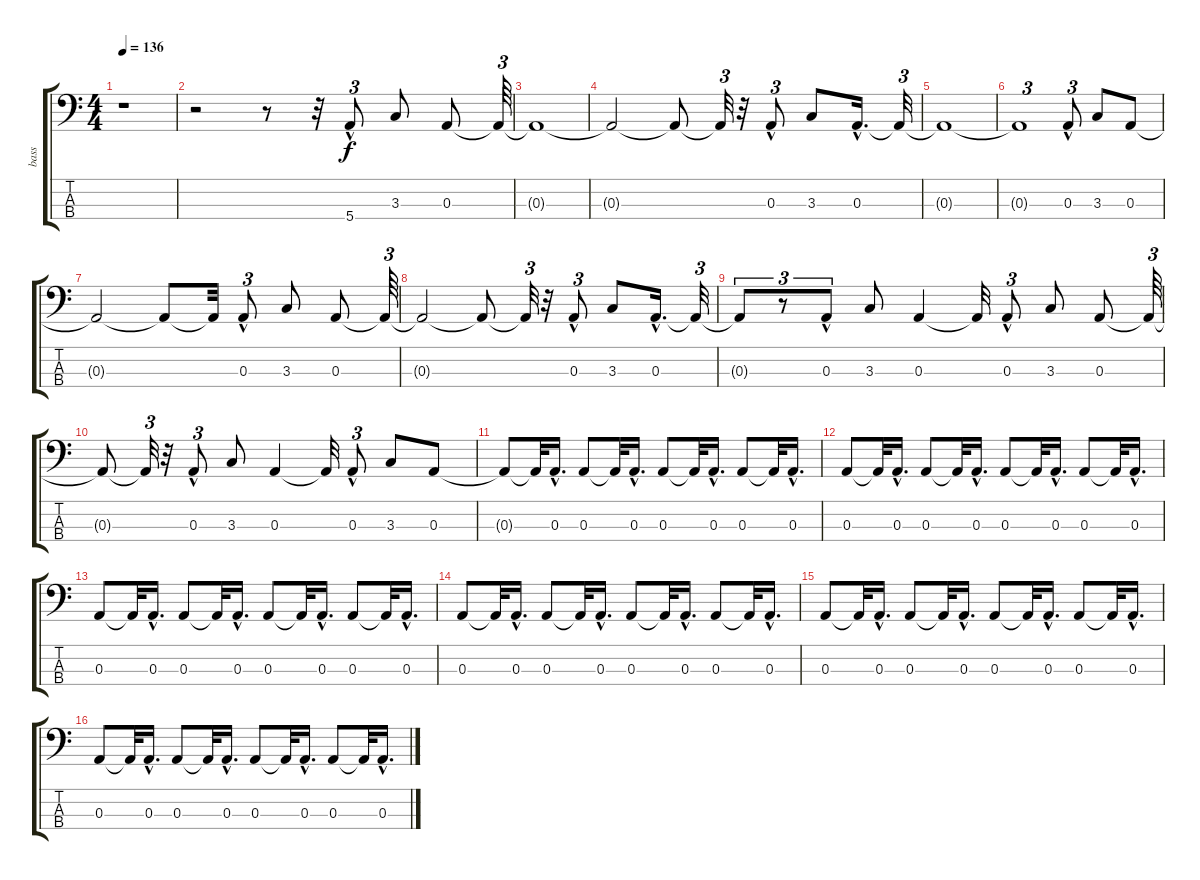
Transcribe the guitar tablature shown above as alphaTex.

\track ("bass" "bass") {instrument electricbasspick}
\staff {score tabs}
\tuning (G2 D2 A1 E1) {hide}
\ts (4 4)
\tempo 136
\clef f4
\ks c
r.1{dy f instrument electricbasspick} |
r.2 r.8 r.32 5.4{hac}.8{tu (3 2)} 3.3.8 0.3.8 0.3{t}.64{tu (3 2)} |
0.3{t}.1 |
0.3{t}.2 0.3{t}.8 0.3{t}.32{tu (3 2)} r.32 0.3{hac}.8{tu (3 2)} 3.3.8 0.3{hac}.16{d} 0.3{t}.32{tu (3 2)} |
0.3{t}.1 |
0.3{t}.1{tu (3 2)} 0.3{hac}.8{tu (3 2)} 3.3.8 0.3.8 |
0.3{t}.2 0.3{t}.8 0.3{t}.32 0.3{hac}.8{tu (3 2)} 3.3.8 0.3.8 0.3{t}.64{tu (3 2)} |
0.3{t}.2 0.3{t}.8 0.3{t}.32{tu (3 2)} r.32 0.3{hac}.8{tu (3 2)} 3.3.8 0.3{hac}.16{d} 0.3{t}.32{tu (3 2)} |
0.3{t}.8{tu (3 2)} r.8{tu (3 2)} 0.3{hac}.8{tu (3 2)} 3.3.8 0.3.4 0.3{t}.32 0.3{hac}.8{tu (3 2)} 3.3.8 0.3.8 0.3{t}.64{tu (3 2)} |
0.3{t}.8 0.3{t}.32{tu (3 2)} r.32 0.3{hac}.8{tu (3 2)} 3.3.8 0.3.4 0.3{t}.32 0.3{hac}.8{tu (3 2)} 3.3.8 0.3.8 |
0.3{t}.8 0.3{t}.32 0.3{hac}.16{d} 0.3.8 0.3{t}.32 0.3{hac}.16{d} 0.3.8 0.3{t}.32 0.3{hac}.16{d} 0.3.8 0.3{t}.32 0.3{hac}.16{d} |
0.3.8 0.3{t}.32 0.3{hac}.16{d} 0.3.8 0.3{t}.32 0.3{hac}.16{d} 0.3.8 0.3{t}.32 0.3{hac}.16{d} 0.3.8 0.3{t}.32 0.3{hac}.16{d} |
0.3.8 0.3{t}.32 0.3{hac}.16{d} 0.3.8 0.3{t}.32 0.3{hac}.16{d} 0.3.8 0.3{t}.32 0.3{hac}.16{d} 0.3.8 0.3{t}.32 0.3{hac}.16{d} |
0.3.8 0.3{t}.32 0.3{hac}.16{d} 0.3.8 0.3{t}.32 0.3{hac}.16{d} 0.3.8 0.3{t}.32 0.3{hac}.16{d} 0.3.8 0.3{t}.32 0.3{hac}.16{d} |
0.3.8 0.3{t}.32 0.3{hac}.16{d} 0.3.8 0.3{t}.32 0.3{hac}.16{d} 0.3.8 0.3{t}.32 0.3{hac}.16{d} 0.3.8 0.3{t}.32 0.3{hac}.16{d} |
0.3.8 0.3{t}.32 0.3{hac}.16{d} 0.3.8 0.3{t}.32 0.3{hac}.16{d} 0.3.8 0.3{t}.32 0.3{hac}.16{d} 0.3.8 0.3{t}.32 0.3{hac}.16{d}
